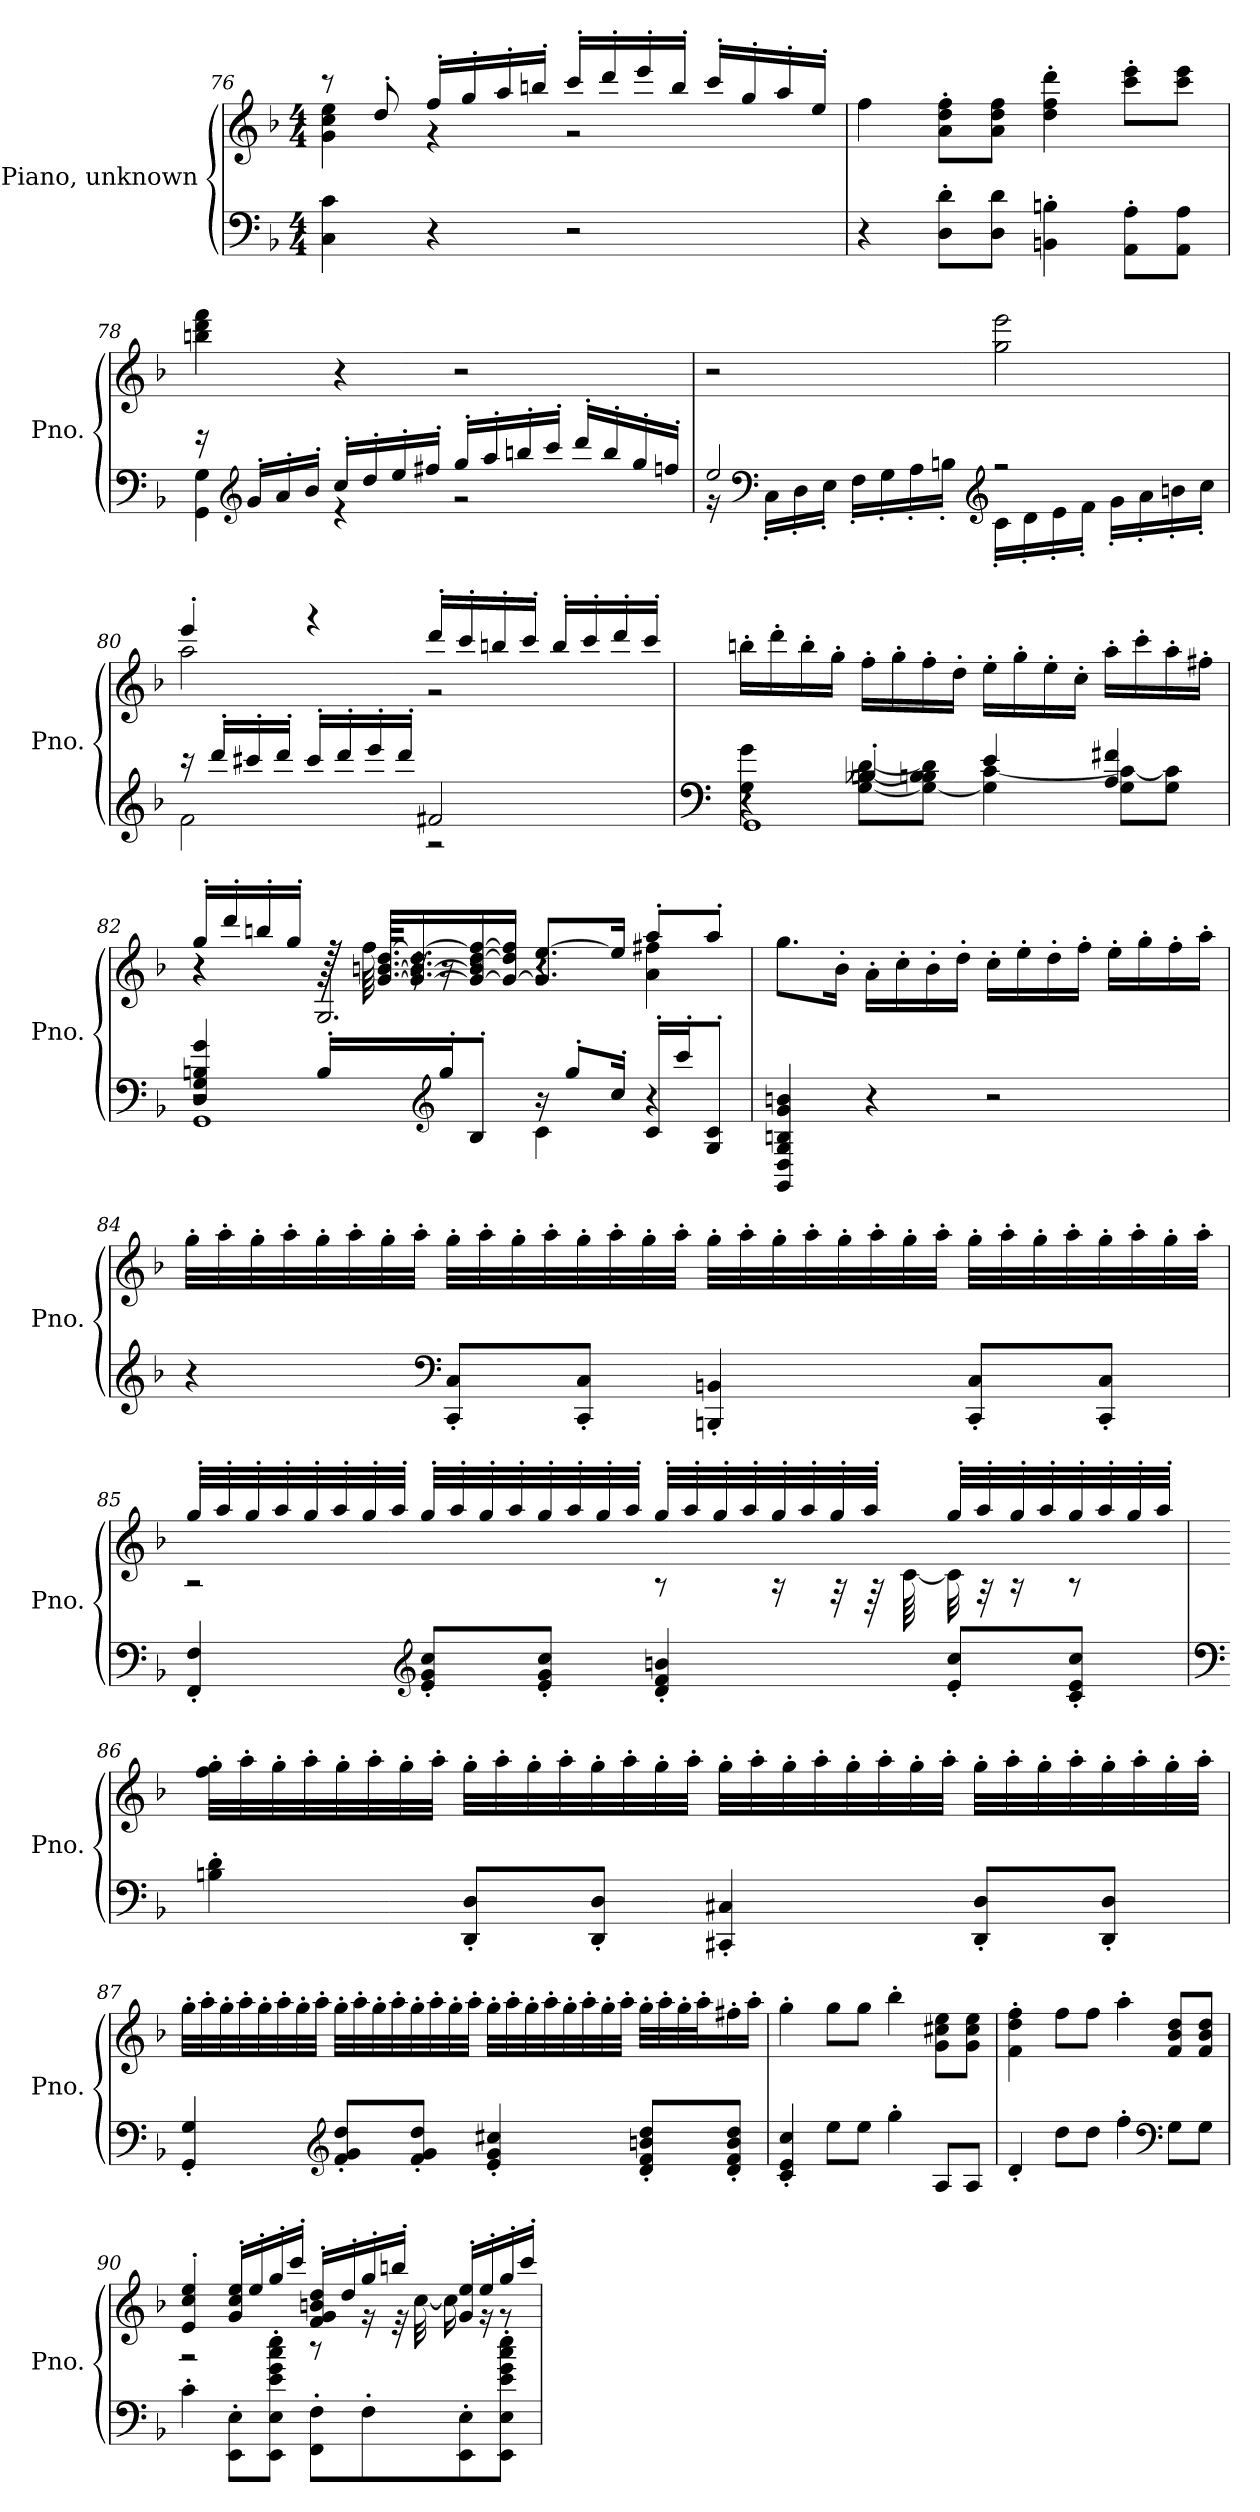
**kern	**kern
*part1	*part1
*staff2	*staff1
*I"Piano, unknown	*
*I'Pno.	*
!!LO:LB:g=z
*clefF4	*clefG2
*k[b-]	*k[b-]
*M4/4	*M4/4
=76	=76
*	*^
4C\ 4c\	8r	4g\ 4cc\ 4ee\
.	8dd'/	.
4r	16ff'/LL	4r
.	16gg'/	.
.	16aa'/	.
.	16bbn'/JJ	.
2r	16ccc'/LL	2r
.	16ddd'/	.
.	16eee'/	.
.	16bb'/JJ	.
.	16ccc'/LL	.
.	16gg'/	.
.	16aa'/	.
.	16ee'/JJ	.
*	*v	*v
=77	=77
4r	4ff\
8D\' 8d\'L	8a\' 8dd\' 8ff\'L
8D\ 8d\J	8a\ 8dd\ 8ff\J
4BBn\' 4Bn\'	4dd\' 4ff\' 4ddd\'
8AA\' 8A\'L	8ccc\' 8eee\'L
8AA\ 8A\J	8ccc\ 8eee\J
!!LO:LB:g=z
=78	=78
*^	*
16r	4GG\ 4G\	4bbn\ 4ddd\ 4fff\
*clefG2	*	*
16g'/LL	.	.
16a'/	.	.
16b-'/JJ	.	.
16cc'/LL	4r	4r
16dd'/	.	.
16ee'/	.	.
16ff#X'/JJ	.	.
16gg'/LL	2r	2r
16aa'/	.	.
16bbn'/	.	.
16ccc'/JJ	.	.
16ddd'/LL	.	.
16bb'/	.	.
16gg'/	.	.
16ffn'/JJ	.	.
=79	=79	=79
2ee/	16r	2r
*clefF4	*	*
.	16C'\LL	.
.	16D'\	.
.	16E'\JJ	.
.	16F'\LL	.
.	16G'\	.
.	16A'\	.
.	16Bn'\JJ	.
*clefG2	*	*
2r	16c'\LL	2gg\ 2eee\
.	16d'\	.
.	16e'\	.
.	16f'\JJ	.
.	16g'\LL	.
.	16a'\	.
.	16bn'\	.
.	16cc'\JJ	.
!!LO:LB:g=z
=80	=80	=80
*	*	*^
16r	2f\	4eee'/	2aa\
16ddd'/LL	.	.	.
16ccc#X'/	.	.	.
16ddd'/JJ	.	.	.
16ccc#'/LL	.	4r	.
16ddd'/	.	.	.
16eee'/	.	.	.
16ddd'/JJ	.	.	.
2f#X/	2r	16ddd'/LL	2r
.	.	16ccc'/	.
.	.	16bbn'/	.
.	.	16ccc'/JJ	.
.	.	16bb'/LL	.
.	.	16ccc'/	.
.	.	16ddd'/	.
.	.	16ccc'/JJ	.
*v	*v	*	*
*	*v	*v
=81	=81
*clefF4	*
*^	*
*	*^	*
4r	4G\ 4g\	1GG	16bbn'\LL
.	.	.	16ddd'\
.	.	.	16bb'\
.	.	.	16gg'\JJ
4Bn'/	[8G\ [8B-X\ [8d\L	.	16ff'\LL
.	.	.	16gg'\
.	8G\_ 8B-\] 8Bn\ 8d\]J	.	16ff'\
.	.	.	16dd'\JJ
4e/	4G\] [4c\	.	16ee'\LL
.	.	.	16gg'\
.	.	.	16ee'\
.	.	.	16cc'\JJ
4A/ 4f#X/	8G\ 8c\_L	.	16aa'\LL
.	.	.	16ccc'\
.	8G\ 8c\]J	.	16aa'\
.	.	.	16ff#X'\JJ
!!LO:LB:g=z
=82	=82	=82	=82
*	*	*	*^
*	*	*	*	*^
4D/ 4G/ 4Bn/ 4g/	2r	1GG	16gg'/LL	4r	4r
.	.	.	16ddd'/	.	.
.	.	.	16bbn'/	.	.
.	.	.	16gg'/JJ	.	.
16B'/LL	.	.	128r	128r	2.G/
.	.	.	[64.g/ [64.bn/ [64.dd/KKLL	64.ff\	.
.	.	.	16.g/_ 16.b/_ 16.dd/_	32r	.
*clefG2	*	*	*	*	*
16gg'/J	.	.	.	16r	.
8B'/J	.	.	16g/_ 16b/] 16dd/_ [16ff/	8r	.
.	.	.	16g/_ 16dd/] 16ff/]JJ	.	.
16r	4c\	.	8.g/] [8.ee/L	4r	.
8gg'/L	.	.	.	.	.
16cc'/Jk	.	.	16ee/Jk]	.	.
16c'/LL	4r	.	8aa'/L	4a\ 4ff#X\	.
16ccc'/J	.	.	.	.	.
8G/' 8c/'J	.	.	8aa'/J	.	.
*v	*v	*v	*	*	*
*	*v	*v	*v
=83	=83
4GG/ 4D/ 4G/ 4Bn/ 4g/ 4bn/	8.gg\L
.	16b-'\Jk
4r	16a'\LL
.	16cc'\
.	16b-'\
.	16dd'\JJ
2r	16cc'\LL
.	16ee'\
.	16dd'\
.	16ff'\JJ
.	16ee'\LL
.	16gg'\
.	16ff'\
.	16aa'\JJ
!!LO:PB:g=z
=84	=84
4r	32gg'\LLL
.	32aa'\
.	32gg'\
.	32aa'\
.	32gg'\
.	32aa'\
.	32gg'\
.	32aa'\JJJ
*clefF4	*
8CC/' 8C/'L	32gg'\LLL
.	32aa'\
.	32gg'\
.	32aa'\
8CC/' 8C/'J	32gg'\
.	32aa'\
.	32gg'\
.	32aa'\JJJ
4BBBn/' 4BBn/'	32gg'\LLL
.	32aa'\
.	32gg'\
.	32aa'\
.	32gg'\
.	32aa'\
.	32gg'\
.	32aa'\JJJ
8CC/' 8C/'L	32gg'\LLL
.	32aa'\
.	32gg'\
.	32aa'\
8CC/' 8C/'J	32gg'\
.	32aa'\
.	32gg'\
.	32aa'\JJJ
!!LO:LB:g=z
=85	=85
*	*^
4FF/' 4F/'	32gg'/LLL	2r
.	32aa'/	.
.	32gg'/	.
.	32aa'/	.
.	32gg'/	.
.	32aa'/	.
.	32gg'/	.
.	32aa'/JJJ	.
*clefG2	*	*
8e/' 8g/' 8cc/'L	32gg'/LLL	.
.	32aa'/	.
.	32gg'/	.
.	32aa'/	.
8e/' 8g/' 8cc/'J	32gg'/	.
.	32aa'/	.
.	32gg'/	.
.	32aa'/JJJ	.
4d/' 4f/' 4bn/'	32gg'/LLL	8r
.	32aa'/	.
.	32gg'/	.
.	32aa'/	.
.	32gg'/	16r
.	32aa'/	.
.	32gg'/	32r
.	32aa'/JJJ	64r
.	.	[64c\
8e/' 8cc/'L	32gg'/LLL	32c\]
.	32aa'/	32r
.	32gg'/	16r
.	32aa'/	.
8c/' 8e/' 8cc/'J	32gg'/	8r
.	32aa'/	.
.	32gg'/	.
.	32aa'/JJJ	.
*	*v	*v
!!LO:LB:g=z
=86	=86
*clefF4	*
4Bn\' 4d\'	32ff\' 32gg\'LLL
.	32aa'\
.	32gg'\
.	32aa'\
.	32gg'\
.	32aa'\
.	32gg'\
.	32aa'\JJJ
8DD/' 8D/'L	32gg'\LLL
.	32aa'\
.	32gg'\
.	32aa'\
8DD/' 8D/'J	32gg'\
.	32aa'\
.	32gg'\
.	32aa'\JJJ
4CC#X/' 4C#X/'	32gg'\LLL
.	32aa'\
.	32gg'\
.	32aa'\
.	32gg'\
.	32aa'\
.	32gg'\
.	32aa'\JJJ
8DD/' 8D/'L	32gg'\LLL
.	32aa'\
.	32gg'\
.	32aa'\
8DD/' 8D/'J	32gg'\
.	32aa'\
.	32gg'\
.	32aa'\JJJ
!!LO:LB:g=z
=87	=87
4GG/' 4G/'	32gg'\LLL
.	32aa'\
.	32gg'\
.	32aa'\
.	32gg'\
.	32aa'\
.	32gg'\
.	32aa'\JJJ
*clefG2	*
8f/' 8g/' 8dd/'L	32gg'\LLL
.	32aa'\
.	32gg'\
.	32aa'\
8f/' 8g/' 8dd/'J	32gg'\
.	32aa'\
.	32gg'\
.	32aa'\JJJ
4e/' 4g/' 4cc#X/'	32gg'\LLL
.	32aa'\
.	32gg'\
.	32aa'\
.	32gg'\
.	32aa'\
.	32gg'\
.	32aa'\JJJ
8d/' 8f/' 8bn/' 8dd/'L	32gg'\LLL
.	32aa'\
.	32gg'\
.	32aa'\J
8d/' 8f/' 8b/' 8dd/'J	16ff#X'\
.	16aa'\JJ
=88	=88
4c/' 4e/' 4cc/'	4gg'\
8ee\L	8gg\L
8ee\J	8gg\J
4gg'\	4bb-'\
8A/L	8g\ 8cc#X\ 8ee\L
8A/J	8g\ 8cc#\ 8ee\J
!!LO:LB:g=z
=89	=89
4d'/	4f\' 4dd\' 4ff\'
8dd\L	8ff\L
8dd\J	8ff\J
4ff'\	4aa'\
*clefF4	*
8G\L	8f/ 8b-/ 8dd/L
8G\J	8f/ 8b-/ 8dd/J
=90	=90
*	*^
4c'\	4e/' 4cc/' 4ee/'	2r
8EE\' 8E\'L	16g/' 16cc/' 16ee/'LL	.
.	16ee'/	.
8EE\' 8E\' 8e\' 8g\' 8cc\' 8ee\'J	16gg'/	.
.	16ccc'/JJ	.
8FF\' 8F\'L	16f/' 16g/' 16bn/' 16dd/'LL	8r
.	16dd'/	.
8F'\	16gg'/	16r
.	16bbn'/JJ	32r
.	.	[32cc\
8EE\' 8E\'	16g/' 16ee/'LL	16cc\]
.	16ee'/	16r
8EE\' 8E\' 8e\' 8g\' 8cc\' 8ee\'J	16gg'/	8r
.	16ccc'/JJ	.
*	*v	*v
=	=
*-	*-
